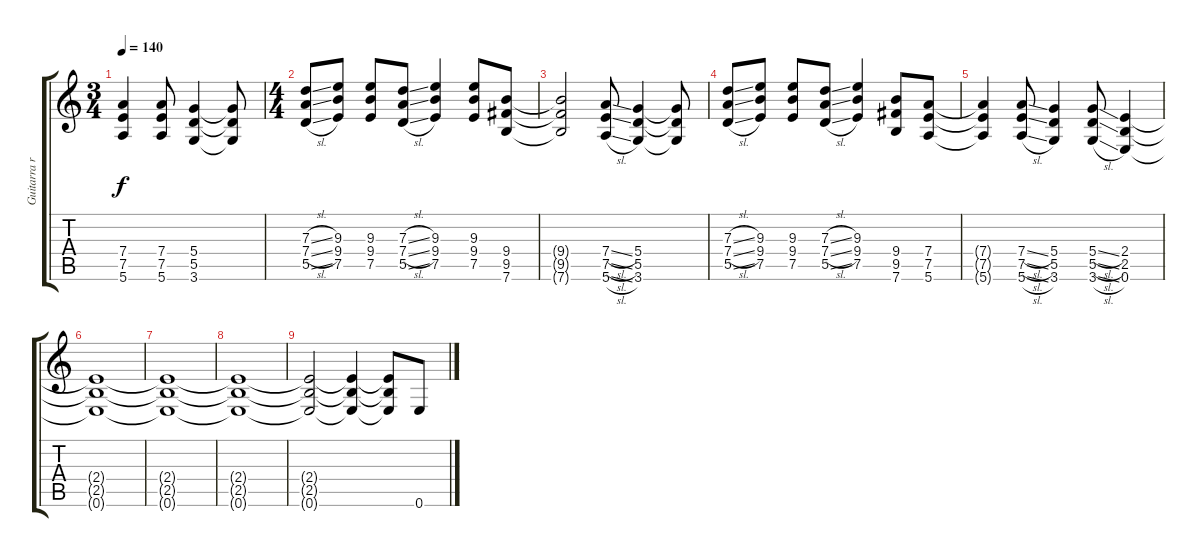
\track ("Guitarra ritmica" "Guitarra r") {instrument overdrivenguitar}
\staff {score tabs}
\tuning (E4 B3 G3 D3 A2 E2) {hide}
\ts (3 4)
\tempo 140
\clef g2
\ks c
(7.4{t} 7.5{t} 5.6{t}).4{dy f} (7.4 7.5 5.6).8 (5.4 5.5 3.6).4 (5.4{t} 5.5{t} 3.6{t}).8 |
\ts (4 4)
(7.3{sl} 7.4{sl} 5.5{sl}).8 (9.3 9.4 7.5).8 (9.3 9.4 7.5).8 (7.3{sl} 7.4{sl} 5.5{sl}).8 (9.3 9.4 7.5).4 (9.3 9.4 7.5).8 (9.4 9.5 7.6).8 |
(9.4{t} 9.5{t} 7.6{t}).2 (7.4{sl} 7.5{sl} 5.6{sl}).8 (5.4 5.5 3.6).4 (5.4{t} 5.5{t} 3.6{t}).8 |
(7.3{sl} 7.4{sl} 5.5{sl}).8 (9.3 9.4 7.5).8 (9.3 9.4 7.5).8 (7.3{sl} 7.4{sl} 5.5{sl}).8 (9.3 9.4 7.5).4 (9.4 9.5 7.6).8 (7.4 7.5 5.6).8 |
(7.4{t} 7.5{t} 5.6{t}).4 (7.4{sl} 7.5{sl} 5.6{sl}).8 (5.4 5.5 3.6).4 (5.4{sl} 5.5{sl} 3.6{sl}).8 (2.4 2.5 0.6).4 |
(2.4{t} 2.5{t} 0.6{t}).1 |
(2.4{t} 2.5{t} 0.6{t}).1 |
(2.4{t} 2.5{t} 0.6{t}).1 |
(2.4{t} 2.5{t} 0.6{t}).2 (2.4{t} 2.5{t} 0.6{t}).4 (2.4{t} 2.5{t} 0.6{t}).8 0.6.8
